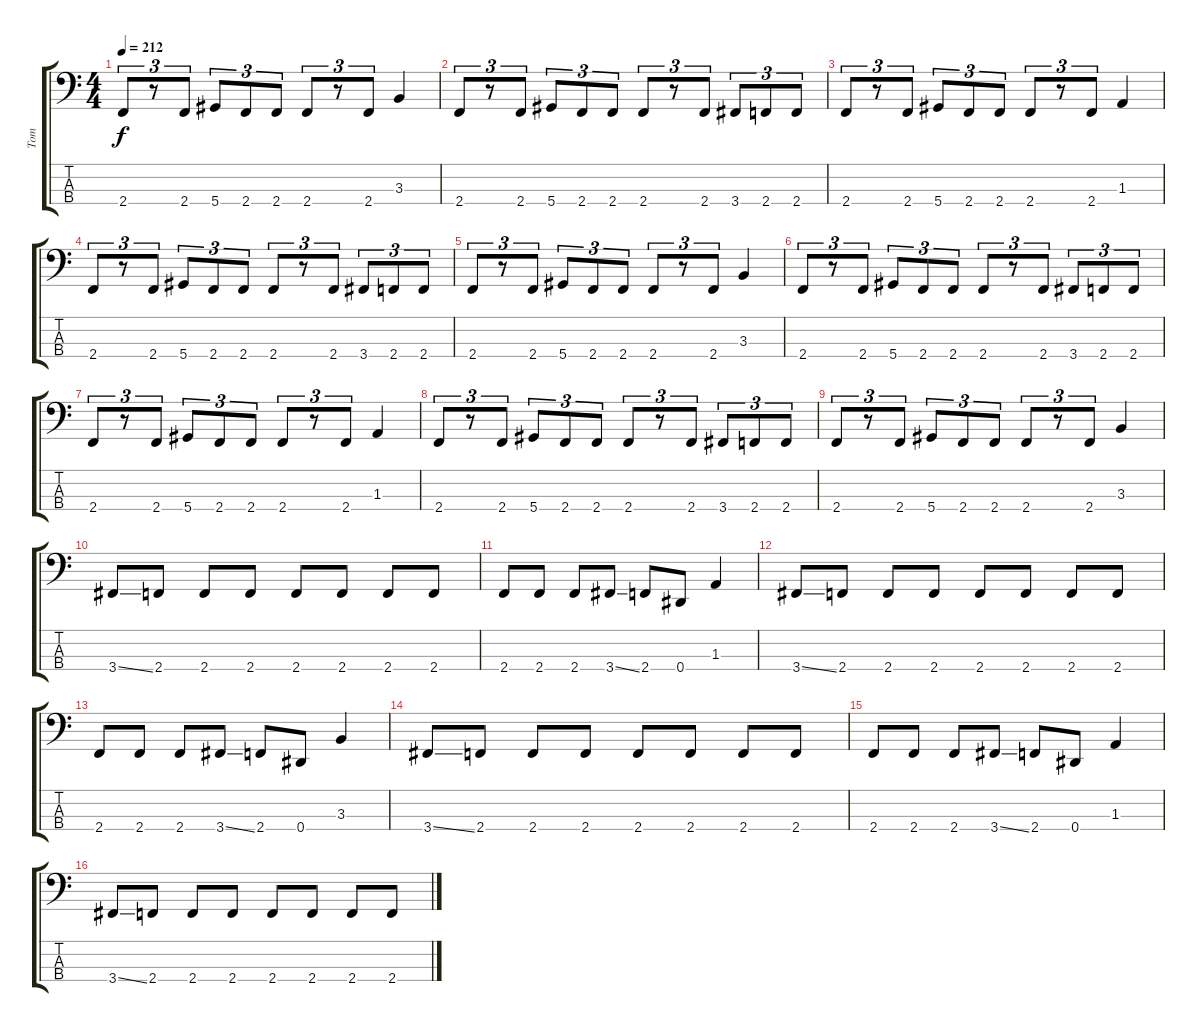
\track ("Tom" "Tom") {instrument electricbasspick}
\staff {score tabs}
\tuning (Gb2 Db2 Ab1 Eb1) {hide}
\ts (4 4)
\tempo 212
\clef f4
\ks c
2.4.8{tu (3 2) dy f} r.8{tu (3 2)} 2.4.8{tu (3 2)} 5.4.8{tu (3 2)} 2.4.8{tu (3 2)} 2.4.8{tu (3 2)} 2.4.8{tu (3 2)} r.8{tu (3 2)} 2.4.8{tu (3 2)} 3.3.4 |
2.4.8{tu (3 2)} r.8{tu (3 2)} 2.4.8{tu (3 2)} 5.4.8{tu (3 2)} 2.4.8{tu (3 2)} 2.4.8{tu (3 2)} 2.4.8{tu (3 2)} r.8{tu (3 2)} 2.4.8{tu (3 2)} 3.4.8{tu (3 2)} 2.4.8{tu (3 2)} 2.4.8{tu (3 2)} |
2.4.8{tu (3 2)} r.8{tu (3 2)} 2.4.8{tu (3 2)} 5.4.8{tu (3 2)} 2.4.8{tu (3 2)} 2.4.8{tu (3 2)} 2.4.8{tu (3 2)} r.8{tu (3 2)} 2.4.8{tu (3 2)} 1.3.4 |
2.4.8{tu (3 2)} r.8{tu (3 2)} 2.4.8{tu (3 2)} 5.4.8{tu (3 2)} 2.4.8{tu (3 2)} 2.4.8{tu (3 2)} 2.4.8{tu (3 2)} r.8{tu (3 2)} 2.4.8{tu (3 2)} 3.4.8{tu (3 2)} 2.4.8{tu (3 2)} 2.4.8{tu (3 2)} |
2.4.8{tu (3 2)} r.8{tu (3 2)} 2.4.8{tu (3 2)} 5.4.8{tu (3 2)} 2.4.8{tu (3 2)} 2.4.8{tu (3 2)} 2.4.8{tu (3 2)} r.8{tu (3 2)} 2.4.8{tu (3 2)} 3.3.4 |
2.4.8{tu (3 2)} r.8{tu (3 2)} 2.4.8{tu (3 2)} 5.4.8{tu (3 2)} 2.4.8{tu (3 2)} 2.4.8{tu (3 2)} 2.4.8{tu (3 2)} r.8{tu (3 2)} 2.4.8{tu (3 2)} 3.4.8{tu (3 2)} 2.4.8{tu (3 2)} 2.4.8{tu (3 2)} |
2.4.8{tu (3 2)} r.8{tu (3 2)} 2.4.8{tu (3 2)} 5.4.8{tu (3 2)} 2.4.8{tu (3 2)} 2.4.8{tu (3 2)} 2.4.8{tu (3 2)} r.8{tu (3 2)} 2.4.8{tu (3 2)} 1.3.4 |
2.4.8{tu (3 2)} r.8{tu (3 2)} 2.4.8{tu (3 2)} 5.4.8{tu (3 2)} 2.4.8{tu (3 2)} 2.4.8{tu (3 2)} 2.4.8{tu (3 2)} r.8{tu (3 2)} 2.4.8{tu (3 2)} 3.4.8{tu (3 2)} 2.4.8{tu (3 2)} 2.4.8{tu (3 2)} |
2.4.8{tu (3 2)} r.8{tu (3 2)} 2.4.8{tu (3 2)} 5.4.8{tu (3 2)} 2.4.8{tu (3 2)} 2.4.8{tu (3 2)} 2.4.8{tu (3 2)} r.8{tu (3 2)} 2.4.8{tu (3 2)} 3.3.4 |
3.4{ss}.8 2.4.8 2.4.8 2.4.8 2.4.8 2.4.8 2.4.8 2.4.8 |
2.4.8 2.4.8 2.4.8 3.4{ss}.8 2.4.8 0.4.8 1.3.4 |
3.4{ss}.8 2.4.8 2.4.8 2.4.8 2.4.8 2.4.8 2.4.8 2.4.8 |
2.4.8 2.4.8 2.4.8 3.4{ss}.8 2.4.8 0.4.8 3.3.4 |
3.4{ss}.8 2.4.8 2.4.8 2.4.8 2.4.8 2.4.8 2.4.8 2.4.8 |
2.4.8 2.4.8 2.4.8 3.4{ss}.8 2.4.8 0.4.8 1.3.4 |
3.4{ss}.8 2.4.8 2.4.8 2.4.8 2.4.8 2.4.8 2.4.8 2.4.8
